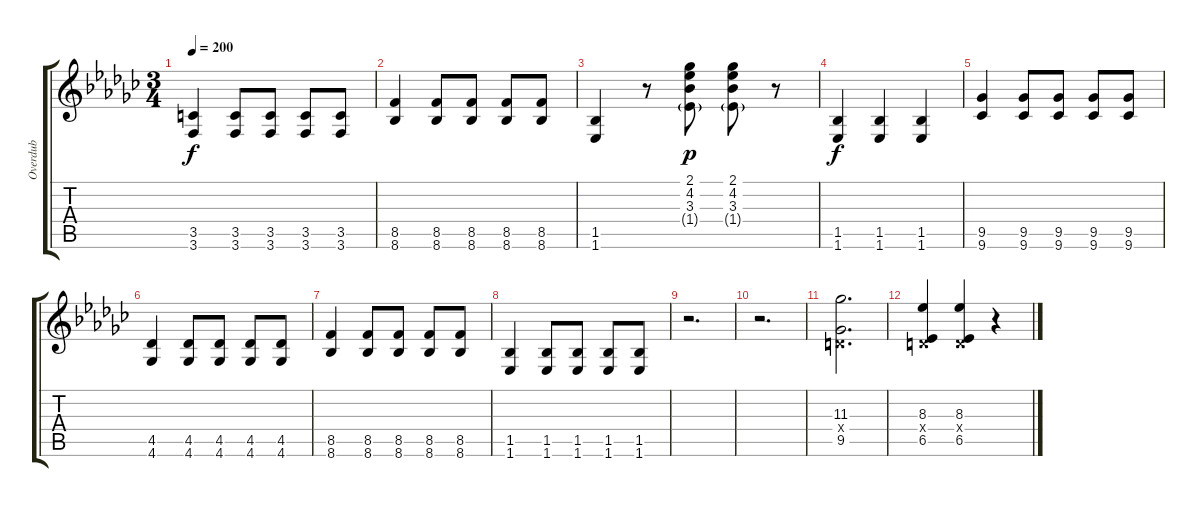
\track ("Overdub" "Overdub") {instrument electricguitarjazz}
\staff {score tabs}
\tuning (E4 B3 G3 D3 A2 D2) {hide}
\ts (3 4)
\tempo 200
\clef g2
\ks ebminor
(3.5 3.6).4{dy f} (3.5 3.6).8 (3.5 3.6).8 (3.5 3.6).8 (3.5 3.6).8 |
(8.5 8.6).4 (8.5 8.6).8 (8.5 8.6).8 (8.5 8.6).8 (8.5 8.6).8 |
(1.5 1.6).4 r.8 (2.1 4.2 3.3 1.4{g}).8{dy p} (2.1 4.2 3.3 1.4{g}).8 r.8 |
(1.5 1.6).4{dy f} (1.5 1.6).4 (1.5 1.6).4 |
(9.5 9.6).4 (9.5 9.6).8 (9.5 9.6).8 (9.5 9.6).8 (9.5 9.6).8 |
(4.5 4.6).4 (4.5 4.6).8 (4.5 4.6).8 (4.5 4.6).8 (4.5 4.6).8 |
(8.5 8.6).4 (8.5 8.6).8 (8.5 8.6).8 (8.5 8.6).8 (8.5 8.6).8 |
(1.5 1.6).4 (1.5 1.6).8 (1.5 1.6).8 (1.5 1.6).8 (1.5 1.6).8 |
r.2{d} |
r.2{d} |
(11.3 0.4{x} 9.5).2{d volume 12 balance 8} |
(8.3 0.4{x} 6.5).4 (8.3 0.4{x} 6.5).4 r.4
